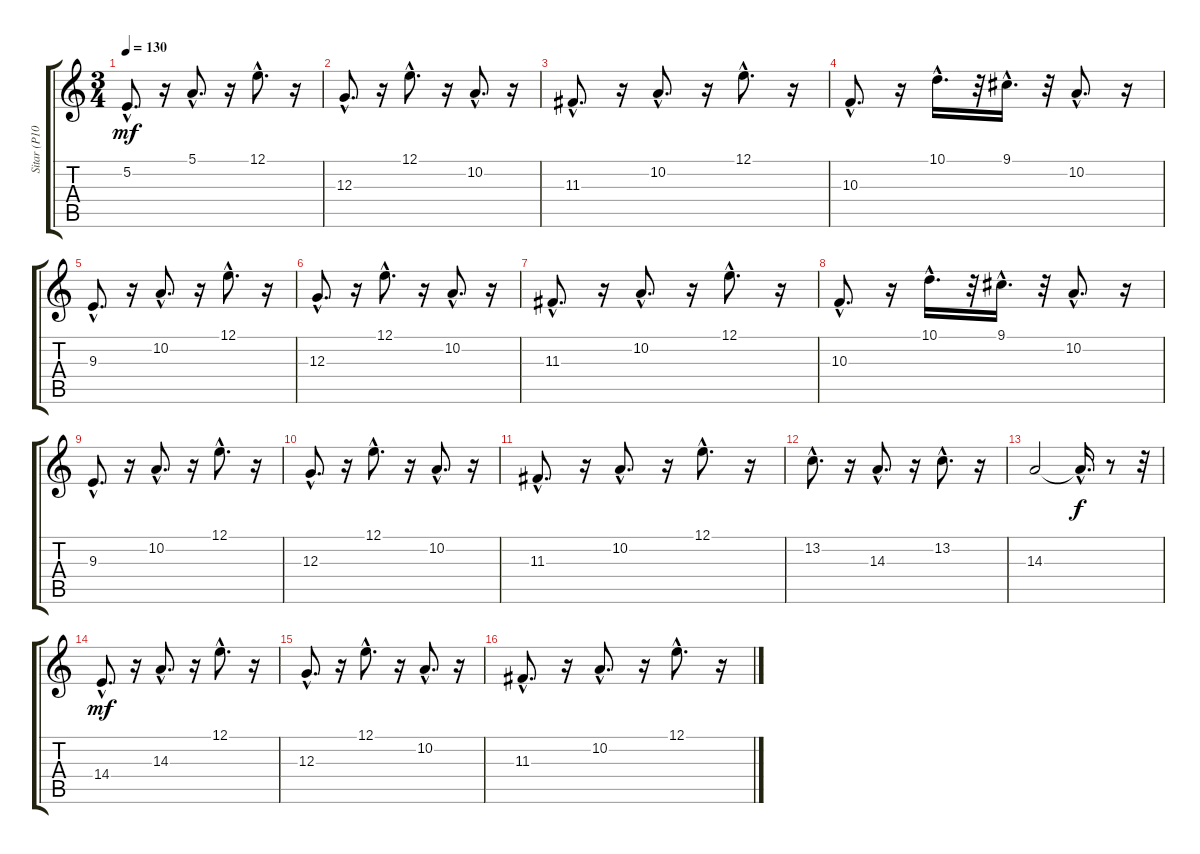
\track ("Sitar (P105)" "Sitar (P10") {instrument sitar}
\staff {score tabs}
\tuning (E4 B3 G3 D3 A2 E2) {hide}
\ts (3 4)
\tempo 130
\clef g2
\ks c
5.2{hac}.8{d dy mf instrument sitar} r.16 5.1{hac}.8{d} r.16 12.1{hac}.8{d} r.16 |
12.3{hac}.8{d} r.16 12.1{hac}.8{d} r.16 10.2{hac}.8{d} r.16 |
11.3{hac}.8{d} r.16 10.2{hac}.8{d} r.16 12.1{hac}.8{d} r.16 |
10.3{hac}.8{d} r.16 10.1{hac}.16{d} r.32 9.1{hac}.16{d} r.32 10.2{hac}.8{d} r.16 |
9.3{hac}.8{d} r.16 10.2{hac}.8{d} r.16 12.1{hac}.8{d} r.16 |
12.3{hac}.8{d} r.16 12.1{hac}.8{d} r.16 10.2{hac}.8{d} r.16 |
11.3{hac}.8{d} r.16 10.2{hac}.8{d} r.16 12.1{hac}.8{d} r.16 |
10.3{hac}.8{d} r.16 10.1{hac}.16{d} r.32 9.1{hac}.16{d} r.32 10.2{hac}.8{d} r.16 |
9.3{hac}.8{d} r.16 10.2{hac}.8{d} r.16 12.1{hac}.8{d} r.16 |
12.3{hac}.8{d} r.16 12.1{hac}.8{d} r.16 10.2{hac}.8{d} r.16 |
11.3{hac}.8{d} r.16 10.2{hac}.8{d} r.16 12.1{hac}.8{d} r.16 |
13.2{hac}.8{d} r.16 14.3{hac}.8{d} r.16 13.2{hac}.8{d} r.16 |
14.3.2 14.3{hac t}.16{d dy f} r.8 r.32 |
14.4{hac}.8{d dy mf} r.16 14.3{hac}.8{d} r.16 12.1{hac}.8{d} r.16 |
12.3{hac}.8{d} r.16 12.1{hac}.8{d} r.16 10.2{hac}.8{d} r.16 |
11.3{hac}.8{d} r.16 10.2{hac}.8{d} r.16 12.1{hac}.8{d} r.16
